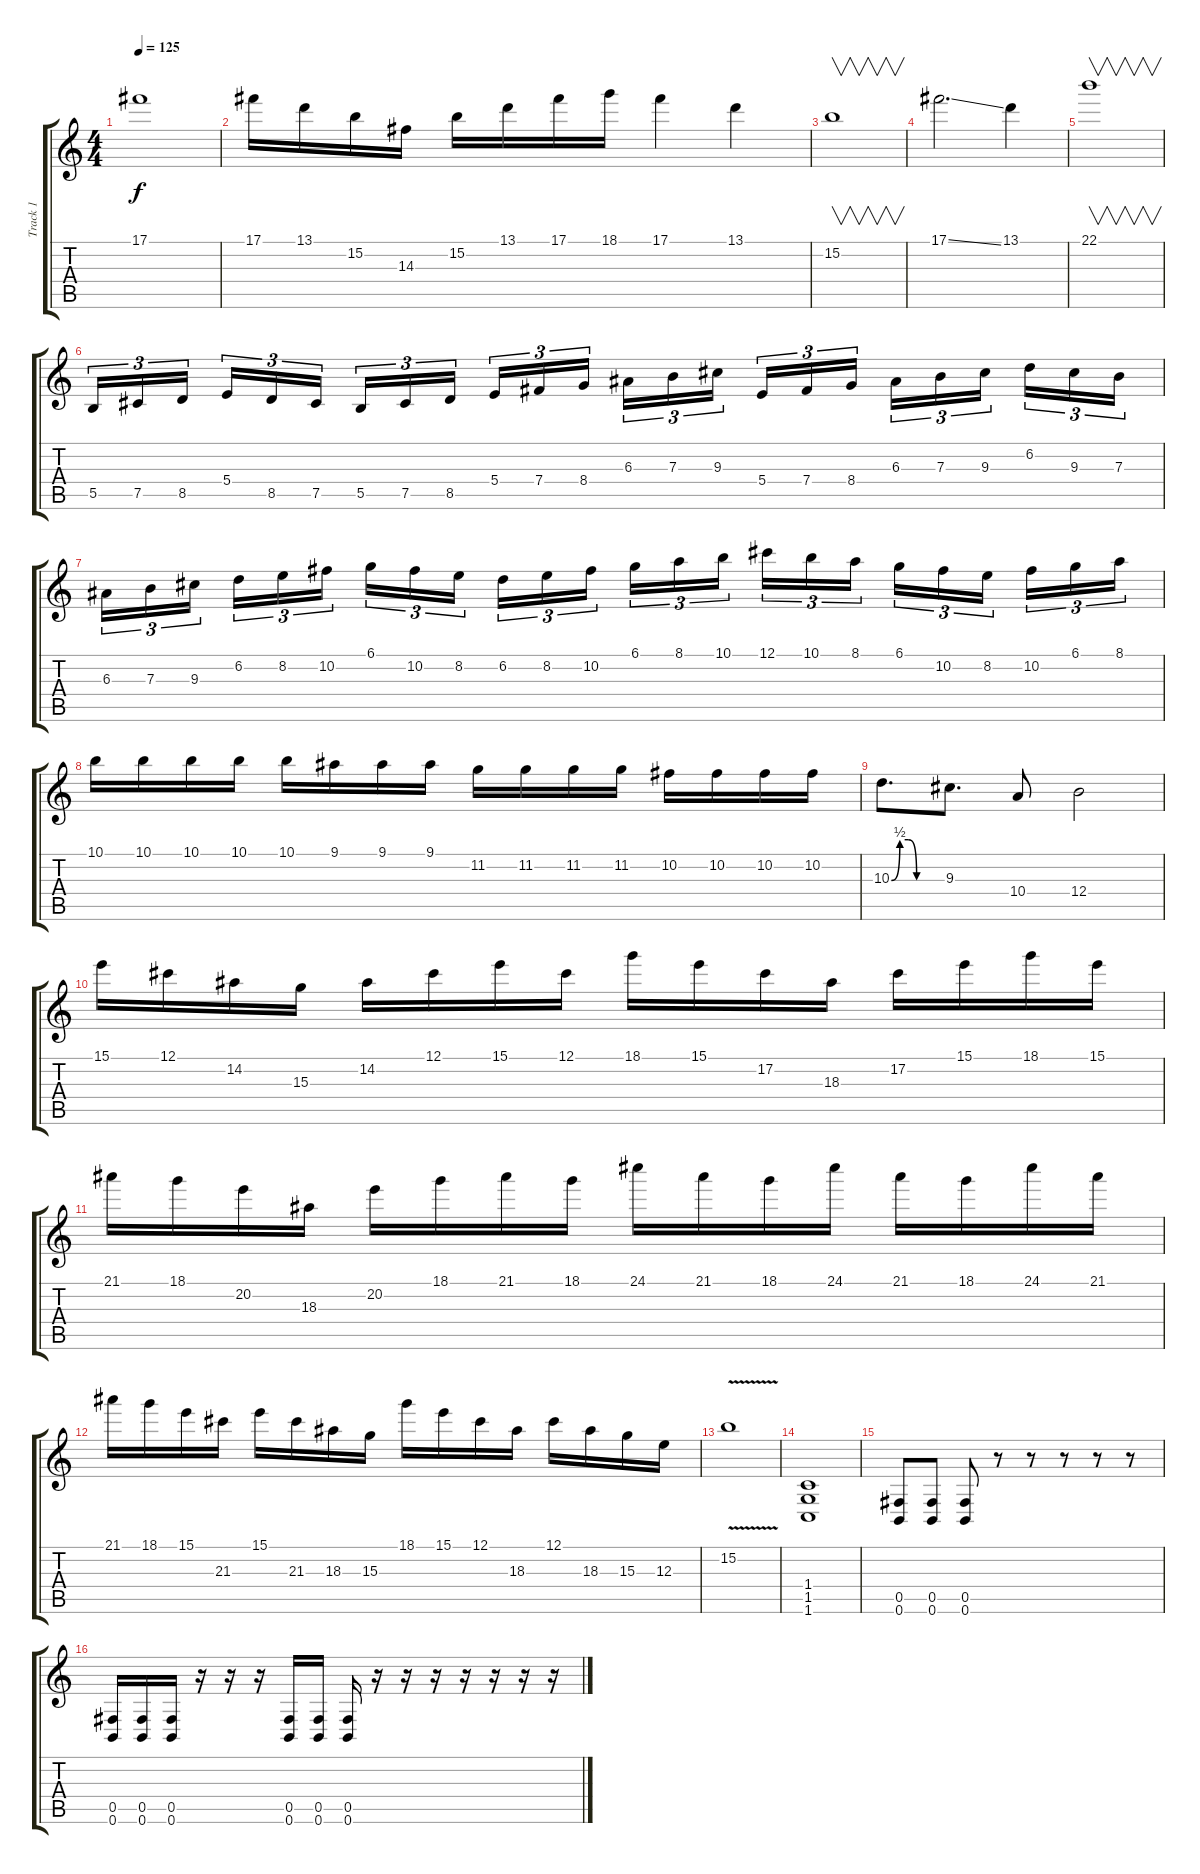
\track ("Track 1" "Track 1") {instrument overdrivenguitar}
\staff {score tabs}
\tuning (Db4 Ab3 E3 B2 Gb2 B1) {hide}
\ts (4 4)
\tempo 125
\clef g2
\ks c
17.1{t}.1{dy f} |
17.1.16 13.1.16 15.2.16 14.3.16 15.2.16 13.1.16 17.1.16 18.1.16 17.1.4 13.1.4 |
15.2.1{v} |
17.1{ss}.2{d} 13.1.4 |
22.1.1{v} |
5.5.16{tu (3 2)} 7.5.16{tu (3 2)} 8.5.16{tu (3 2) beam splitsecondary} 5.4.16{tu (3 2)} 8.5.16{tu (3 2)} 7.5.16{tu (3 2)} 5.5.16{tu (3 2)} 7.5.16{tu (3 2)} 8.5.16{tu (3 2) beam splitsecondary} 5.4.16{tu (3 2)} 7.4.16{tu (3 2)} 8.4.16{tu (3 2)} 6.3.16{tu (3 2)} 7.3.16{tu (3 2)} 9.3.16{tu (3 2) beam splitsecondary} 5.4.16{tu (3 2)} 7.4.16{tu (3 2)} 8.4.16{tu (3 2)} 6.3.16{tu (3 2)} 7.3.16{tu (3 2)} 9.3.16{tu (3 2) beam splitsecondary} 6.2.16{tu (3 2)} 9.3.16{tu (3 2)} 7.3.16{tu (3 2)} |
6.3.16{tu (3 2)} 7.3.16{tu (3 2)} 9.3.16{tu (3 2) beam splitsecondary} 6.2.16{tu (3 2)} 8.2.16{tu (3 2)} 10.2.16{tu (3 2)} 6.1.16{tu (3 2)} 10.2.16{tu (3 2)} 8.2.16{tu (3 2) beam splitsecondary} 6.2.16{tu (3 2)} 8.2.16{tu (3 2)} 10.2.16{tu (3 2)} 6.1.16{tu (3 2)} 8.1.16{tu (3 2)} 10.1.16{tu (3 2) beam splitsecondary} 12.1.16{tu (3 2)} 10.1.16{tu (3 2)} 8.1.16{tu (3 2)} 6.1.16{tu (3 2)} 10.2.16{tu (3 2)} 8.2.16{tu (3 2) beam splitsecondary} 10.2.16{tu (3 2)} 6.1.16{tu (3 2)} 8.1.16{tu (3 2)} |
10.1.16 10.1.16 10.1.16 10.1.16 10.1.16 9.1.16 9.1.16 9.1.16 11.2.16 11.2.16 11.2.16 11.2.16 10.2.16 10.2.16 10.2.16 10.2.16 |
10.3{be (custom 0 0 10 2 20 2 30 0 60 0)}.8{d} 9.3.8{d} 10.4.8 12.4.2 |
15.1.16 12.1.16 14.2.16 15.3.16 14.2.16 12.1.16 15.1.16 12.1.16 18.1.16 15.1.16 17.2.16 18.3.16 17.2.16 15.1.16 18.1.16 15.1.16 |
21.1.16 18.1.16 20.2.16 18.3.16 20.2.16 18.1.16 21.1.16 18.1.16 24.1.16 21.1.16 18.1.16 24.1.16 21.1.16 18.1.16 24.1.16 21.1.16 |
21.1.16 18.1.16 15.1.16 21.3.16 15.1.16 21.3.16 18.3.16 15.3.16 18.1.16 15.1.16 12.1.16 18.3.16 12.1.16 18.3.16 15.3.16 12.3.16 |
15.2{v}.1 |
(1.4 1.5 1.6).1 |
(0.5 0.6).8 (0.5 0.6).8 (0.5 0.6).8 r.8 r.8 r.8 r.8 r.8 |
(0.5 0.6).16 (0.5 0.6).16 (0.5 0.6).16 r.16 r.16 r.16 (0.5 0.6).16 (0.5 0.6).16 (0.5 0.6).16 r.16 r.16 r.16 r.16 r.16 r.16 r.16
